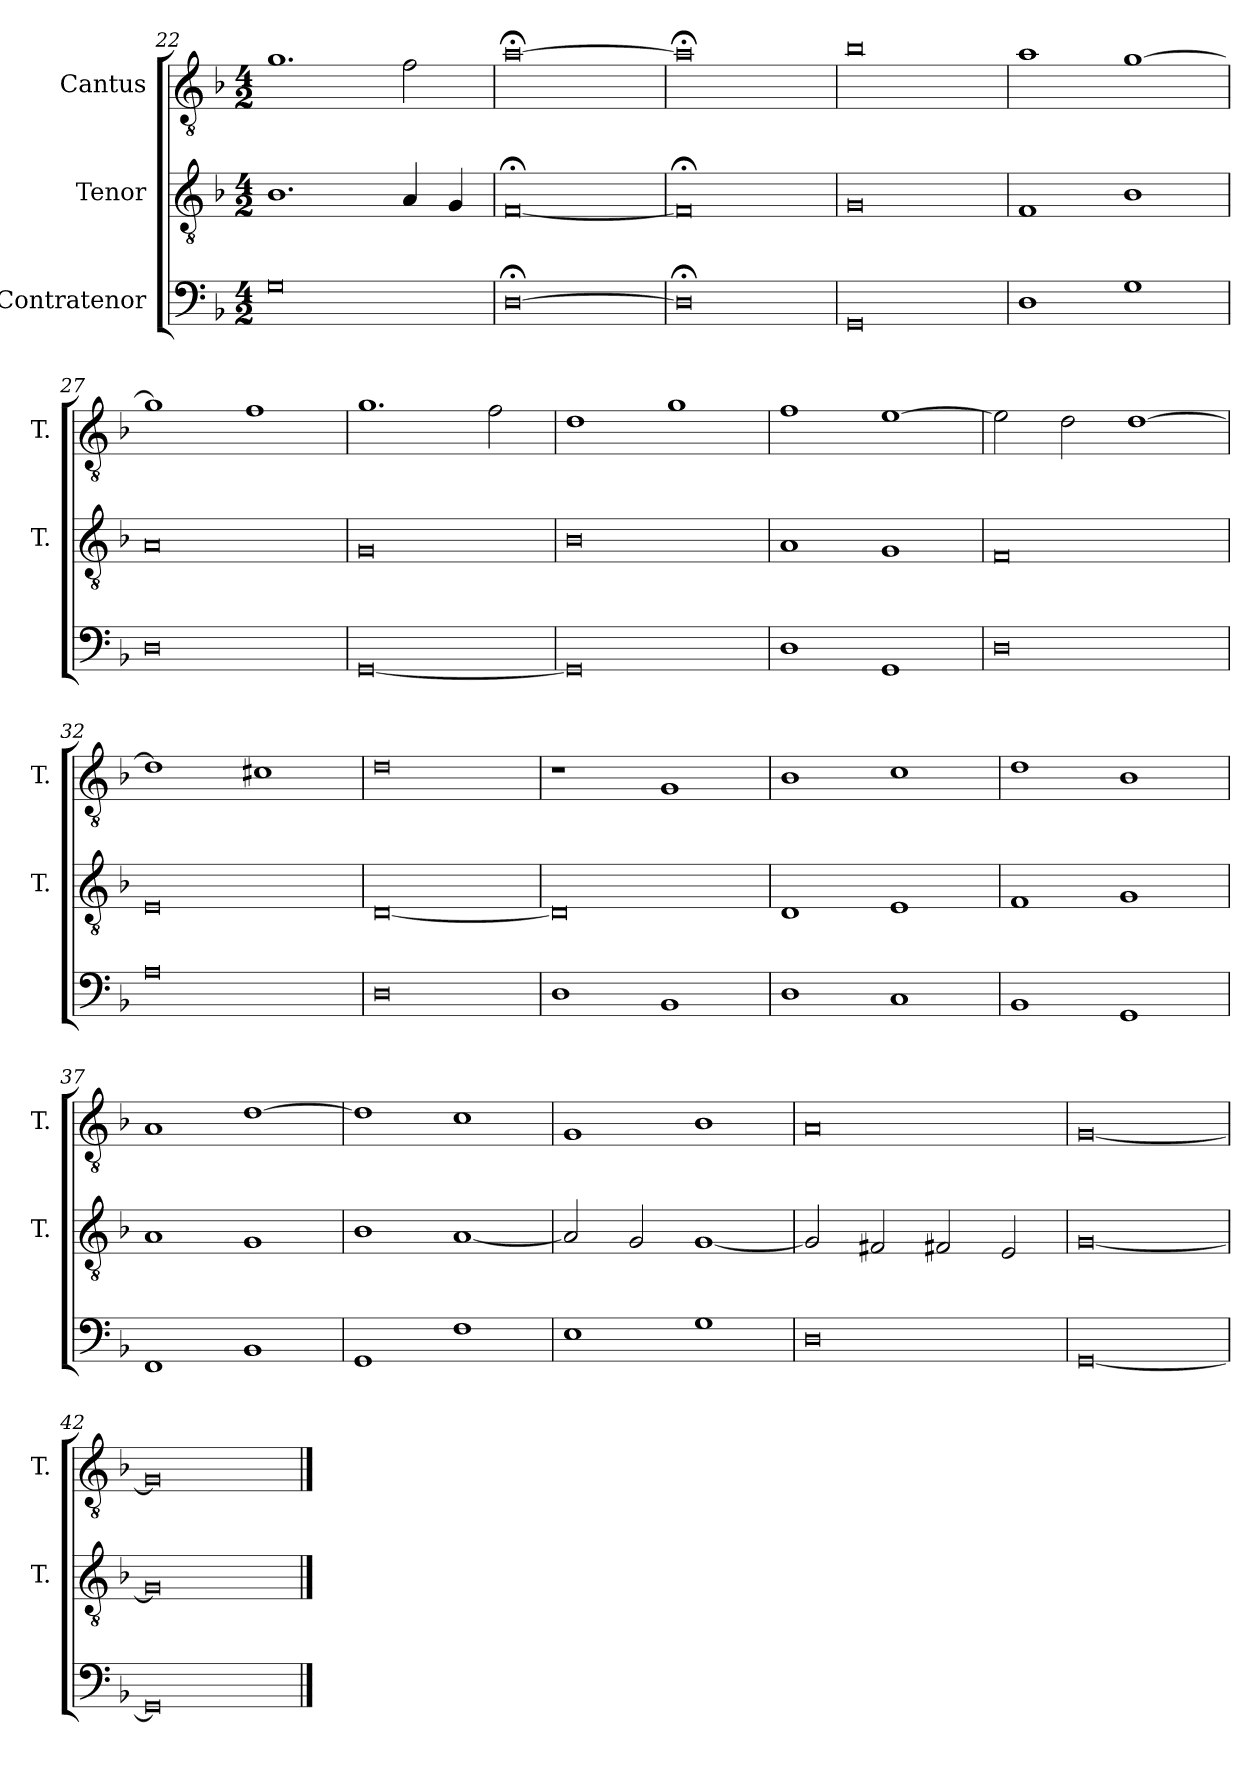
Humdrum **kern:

**kern	**kern	**kern
*part3	*part2	*part1
*staff3	*staff2	*staff1
*I"Contratenor	*I"Tenor	*I"Cantus
*	*I'T.	*I'T.
*clefF4	*clefGv2	*clefGv2
*	*ITrd7c12	*ITrd7c12
*k[b-]	*k[b-]	*k[b-]
*F:	*F:	*F:
*M4/2	*M4/2	*M4/2
=22	=22	=22
0G\	1.BB-\	1.G\
.	4AA/	2F\
.	4GG/	.
=23	=23	=23
[0D;<\	[0FF;</	[0A;<\
=24	=24	=24
0D;<\]	0FF;</]	0A;<\]
=25	=25	=25
0GG/	0GG/	0B-\
=26	=26	=26
1D\	1FF/	1A\
1G\	1BB-\	[1G\
=27	=27	=27
0D\	0AA/	1G\]
.	.	1F\
=28	=28	=28
[0GG/	0GG/	1.G\
.	.	2F\
=29	=29	=29
0GG/]	0BB-\	1D\
.	.	1G\
=30	=30	=30
1D\	1AA/	1F\
1GG/	1GG/	[1E\
=31	=31	=31
0D\	0FF/	2E\]
.	.	2D\
.	.	[1D\
=32	=32	=32
0A\	0EE/	1D\]
.	.	1C#X\
=33	=33	=33
0D\	[0DD/	0D\
=34	=34	=34
1D\	0DD/]	1r
1BB-/	.	1GG/
=35	=35	=35
1D\	1DD/	1BB-\
1C/	1EE/	1C\
=36	=36	=36
1BB-/	1FF/	1D\
1GG/	1GG/	1BB-\
=37	=37	=37
1FF/	1AA/	1AA/
1BB-/	1GG/	[1D\
=38	=38	=38
1GG/	1BB-\	1D\]
1F\	[1AA/	1C\
=39	=39	=39
1E\	2AA/]	1GG/
.	2GG/	.
1G\	[1GG/	1BB-\
=40	=40	=40
0D\	2GG/]	0AA/
.	2FF#X/	.
.	2FF#X/	.
.	2EE/	.
=41	=41	=41
[0GG/	[0GG/	[0GG/
=42	=42	=42
0GG/]	0GG/]	0GG/]
==	==	==
*-	*-	*-
